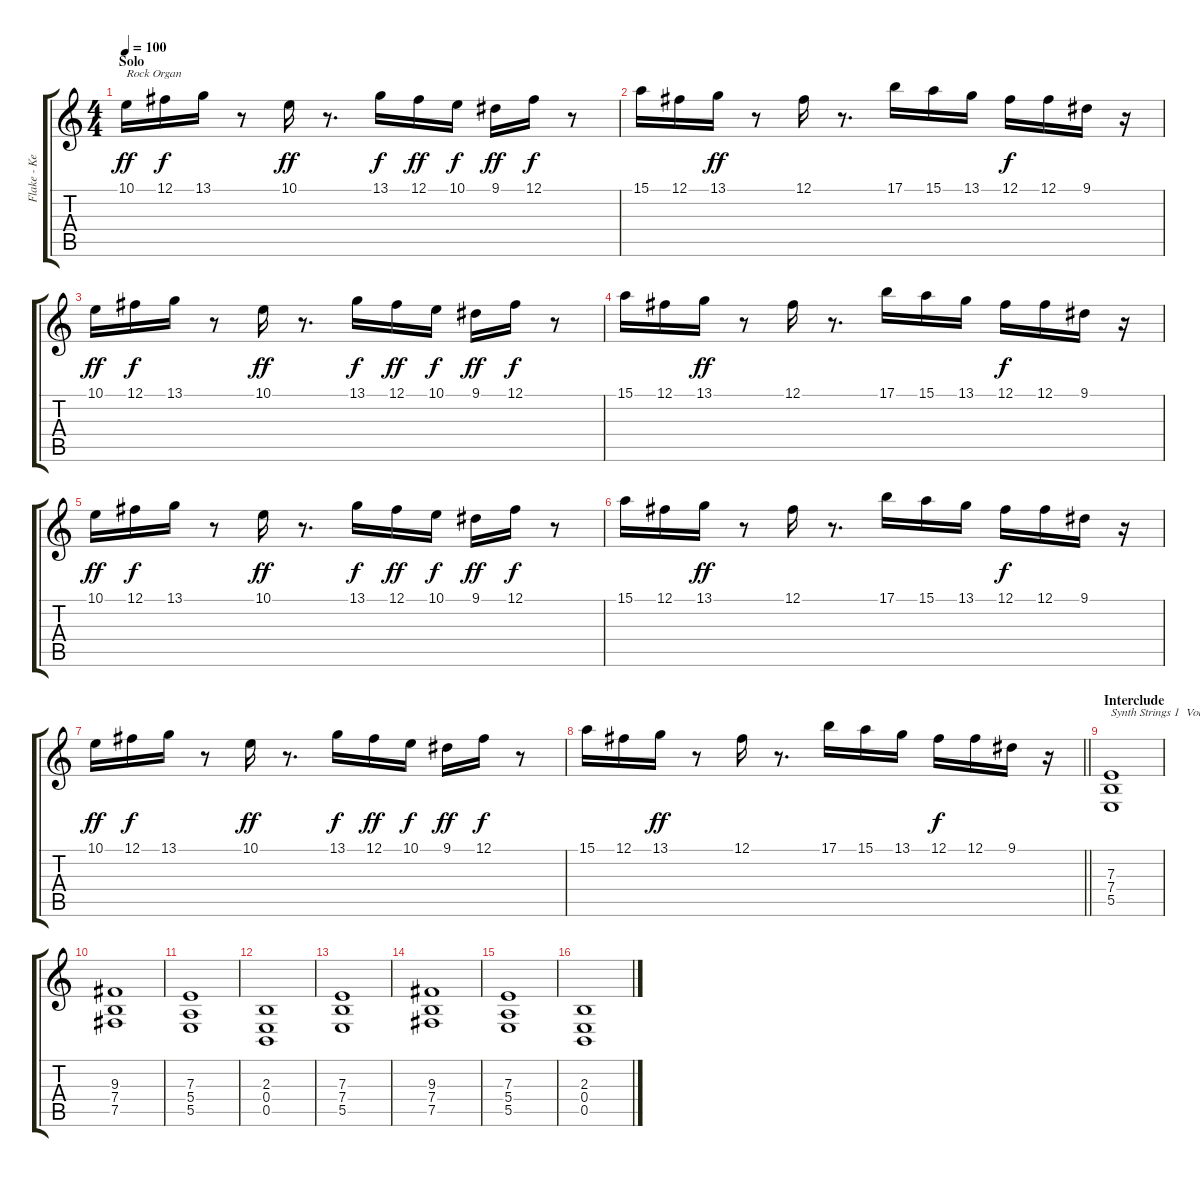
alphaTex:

\track ("Flake - Keys" "Flake - Ke") {instrument whistle}
\staff {score tabs}
\tuning (Gb4 Db4 A3 E3 B2 Gb2) {hide}
\ts (4 4)
\section ("" "Solo")
\tempo 100
\clef g2
\ks c
10.1.16{txt "Rock Organ" dy ff instrument lead2sawtooth} 12.1.16{dy f} 13.1.16 r.8 10.1.16{dy ff} r.8{d} 13.1.16{dy f} 12.1.16{dy ff} 10.1.16{dy f} 9.1.16{dy ff} 12.1.16{dy f} r.8 |
15.1.16 12.1.16 13.1.16{dy ff} r.8 12.1.16 r.8{d} 17.1.16 15.1.16 13.1.16 12.1.16{dy f} 12.1.16 9.1.16 r.16 |
10.1.16{dy ff} 12.1.16{dy f} 13.1.16 r.8 10.1.16{dy ff} r.8{d} 13.1.16{dy f} 12.1.16{dy ff} 10.1.16{dy f} 9.1.16{dy ff} 12.1.16{dy f} r.8 |
15.1.16 12.1.16 13.1.16{dy ff} r.8 12.1.16 r.8{d} 17.1.16 15.1.16 13.1.16 12.1.16{dy f} 12.1.16 9.1.16 r.16 |
10.1.16{dy ff} 12.1.16{dy f} 13.1.16 r.8 10.1.16{dy ff} r.8{d} 13.1.16{dy f} 12.1.16{dy ff} 10.1.16{dy f} 9.1.16{dy ff} 12.1.16{dy f} r.8 |
15.1.16 12.1.16 13.1.16{dy ff} r.8 12.1.16 r.8{d} 17.1.16 15.1.16 13.1.16 12.1.16{dy f} 12.1.16 9.1.16 r.16 |
10.1.16{dy ff} 12.1.16{dy f} 13.1.16 r.8 10.1.16{dy ff} r.8{d} 13.1.16{dy f} 12.1.16{dy ff} 10.1.16{dy f} 9.1.16{dy ff} 12.1.16{dy f} r.8 |
\barLineRight lightlight
15.1.16 12.1.16 13.1.16{dy ff} r.8 12.1.16 r.8{d} 17.1.16 15.1.16 13.1.16 12.1.16{dy f} 12.1.16 9.1.16 r.16 |
\section ("" "Interclude")
(7.3 7.4 5.5).1{txt "Synth Strings 1  Volume 10" volume 11 instrument synthstrings1} |
(9.3 7.4 7.5).1 |
(7.3 5.4 5.5).1 |
(2.3 0.4 0.5).1 |
(7.3 7.4 5.5).1 |
(9.3 7.4 7.5).1 |
(7.3 5.4 5.5).1 |
(2.3 0.4 0.5).1
